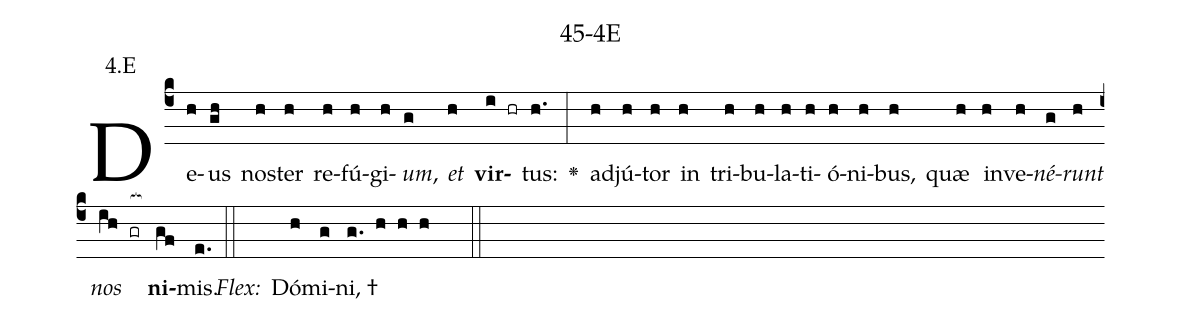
name: 45-4E;
annotation: 4.E;
%%
(c4)De(h)us(gh) nos(h)ter(h) re(h)fú(h)gi(h)<i>um</i>,(g) <i>et</i>(h) <b>vir</b>(i hr)tus:(h.) <v>\greheightstar</v>(:) ad(h)jú(h)tor(h) in(h) tri(h)bu(h)la(h)ti(h)ó(h)ni(h)bus,(h) quæ(h) in(h)ve(h)<i>né</i>(g)<i>runt</i>(h) <i>nos</i>(ih gr[ocb:1{]) <b>ni</b>(gf[ocb:0}])mis.(e.) (::)
<i>Flex:</i>()  Dó(h)mi(g)ni, †(g. h h h  ::)

%E(h) u(g) o(h) u(ih) a(gf) e.(e.) (::)
